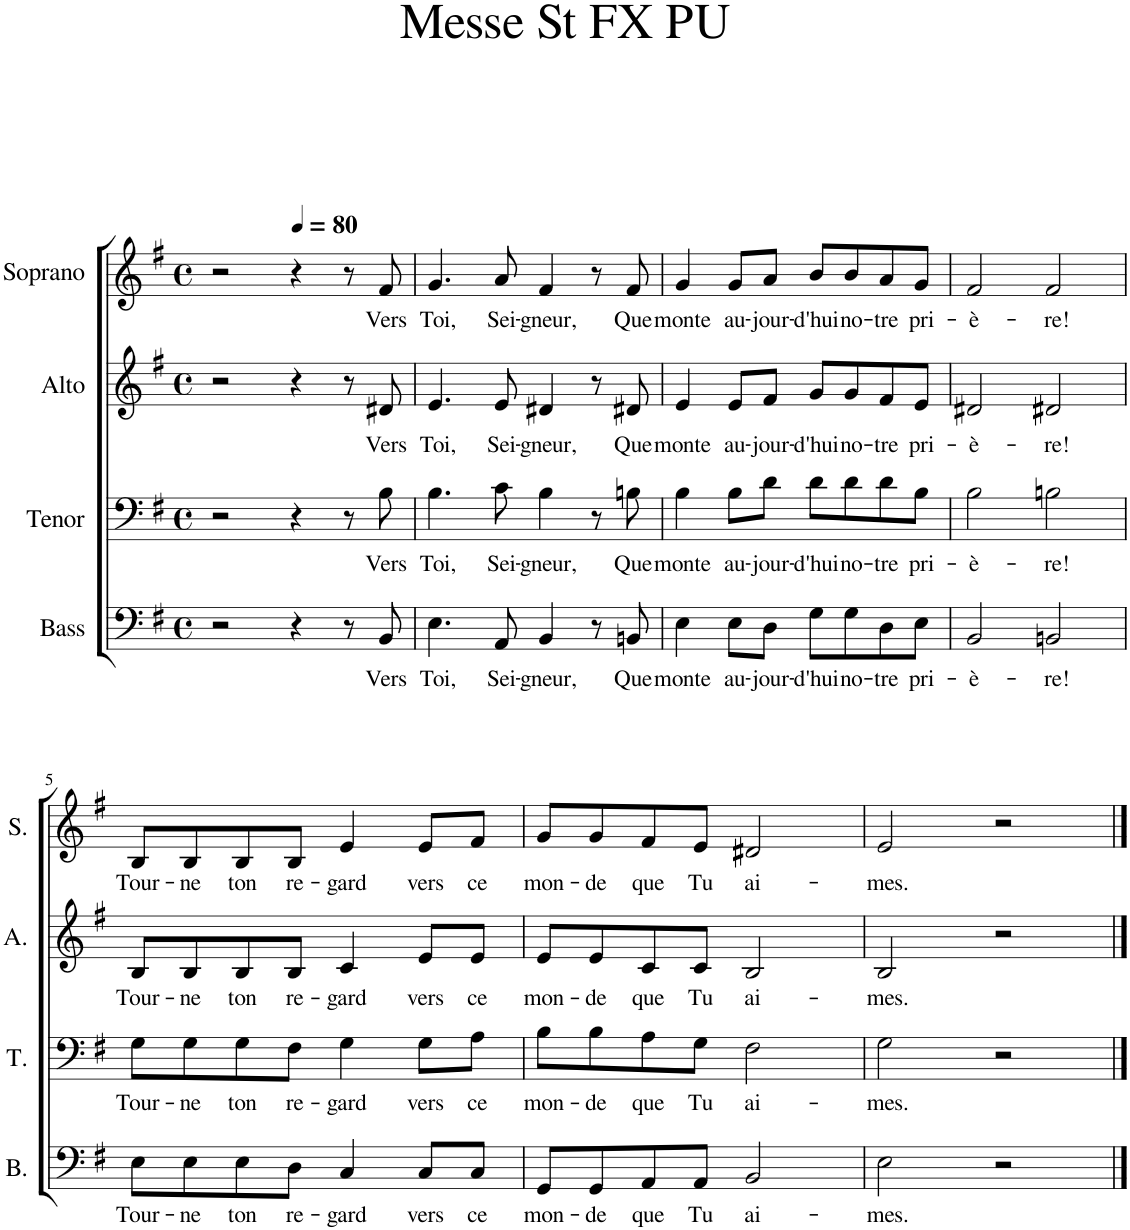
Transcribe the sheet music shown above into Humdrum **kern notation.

**kern	**text	**kern	**text	**kern	**text	**kern	**text
*part4	*part4	*part3	*part3	*part2	*part2	*part1	*part1
*staff4	*staff4	*staff3	*staff3	*staff2	*staff2	*staff1	*staff1
*I"Bass	*	*I"Tenor	*	*I"Alto	*	*I"Soprano	*
*I'B.	*	*I'T.	*	*I'A.	*	*I'S.	*
*clefF4	*	*clefF4	*	*clefG2	*	*clefG2	*
*k[f#]	*	*k[f#]	*	*k[f#]	*	*k[f#]	*
*M4/4	*	*M4/4	*	*M4/4	*	*M4/4	*
*met(c)	*	*met(c)	*	*met(c)	*	*met(c)	*
=1	=1	=1	=1	=1	=1	=1	=1
2r	.	2r	.	2r	.	2r	.
*	*	*	*	*	*	*MM80	*
4r	.	4r	.	4r	.	4r	.
8r	.	8r	.	8r	.	8r	.
!	!LO:LY:b	!	!LO:LY:b	!	!LO:LY:b	!	!LO:LY:b
8BB/	Vers	8B\	Vers	8d#X/	Vers	8f#/	Vers
=2	=2	=2	=2	=2	=2	=2	=2
!	!LO:LY:b	!	!LO:LY:b	!	!LO:LY:b	!	!LO:LY:b
4.E\	Toi,	4.B\	Toi,	4.e/	Toi,	4.g/	Toi,
!	!LO:LY:b	!	!LO:LY:b	!	!LO:LY:b	!	!LO:LY:b
8AA/	Sei-	8c\	Sei-	8e/	Sei-	8a/	Sei-
!	!LO:LY:b	!	!LO:LY:b	!	!LO:LY:b	!	!LO:LY:b
4BB/	-gneur,	4B\	-gneur,	4d#X/	-gneur,	4f#/	-gneur,
8r	.	8r	.	8r	.	8r	.
!	!LO:LY:b	!	!LO:LY:b	!	!LO:LY:b	!	!LO:LY:b
8BBn/	Que	8Bn\	Que	8d#X/	Que	8f#/	Que
=3	=3	=3	=3	=3	=3	=3	=3
!	!LO:LY:b	!	!LO:LY:b	!	!LO:LY:b	!	!LO:LY:b
4E\	monte	4B\	monte	4e/	monte	4g/	monte
!	!LO:LY:b	!	!LO:LY:b	!	!LO:LY:b	!	!LO:LY:b
8E\L	au-	8B\L	au-	8e/L	au-	8g/L	au-
!	!LO:LY:b	!	!LO:LY:b	!	!LO:LY:b	!	!LO:LY:b
8D\J	-jour-	8d\J	-jour-	8f#/J	-jour-	8a/J	-jour-
!	!LO:LY:b	!	!LO:LY:b	!	!LO:LY:b	!	!LO:LY:b
8G\L	-d'hui	8d\L	-d'hui	8g/L	-d'hui	8b/L	-d'hui
!	!LO:LY:b	!	!LO:LY:b	!	!LO:LY:b	!	!LO:LY:b
8G\	no-	8d\	no-	8g/	no-	8b/	no-
!	!LO:LY:b	!	!LO:LY:b	!	!LO:LY:b	!	!LO:LY:b
8D\	-tre	8d\	-tre	8f#/	-tre	8a/	-tre
!	!LO:LY:b	!	!LO:LY:b	!	!LO:LY:b	!	!LO:LY:b
8E\J	pri-	8B\J	pri-	8e/J	pri-	8g/J	pri-
=4	=4	=4	=4	=4	=4	=4	=4
!	!LO:LY:b	!	!LO:LY:b	!	!LO:LY:b	!	!LO:LY:b
2BB/	-è-	2B\	-è-	2d#X/	-è-	2f#/	-è-
!	!LO:LY:b	!	!LO:LY:b	!	!LO:LY:b	!	!LO:LY:b
2BBn/	-re!	2Bn\	-re!	2d#X/	-re!	2f#/	-re!
!!LO:LB:g=z
=5	=5	=5	=5	=5	=5	=5	=5
!	!LO:LY:b	!	!LO:LY:b	!	!LO:LY:b	!	!LO:LY:b
8E\L	Tour-	8G\L	Tour-	8B/L	Tour-	8B/L	Tour-
!	!LO:LY:b	!	!LO:LY:b	!	!LO:LY:b	!	!LO:LY:b
8E\	-ne	8G\	-ne	8B/	-ne	8B/	-ne
!	!LO:LY:b	!	!LO:LY:b	!	!LO:LY:b	!	!LO:LY:b
8E\	ton	8G\	ton	8B/	ton	8B/	ton
!	!LO:LY:b	!	!LO:LY:b	!	!LO:LY:b	!	!LO:LY:b
8D\J	re-	8F#\J	re-	8B/J	re-	8B/J	re-
!	!LO:LY:b	!	!LO:LY:b	!	!LO:LY:b	!	!LO:LY:b
4C/	-gard	4G\	-gard	4c/	-gard	4e/	-gard
!	!LO:LY:b	!	!LO:LY:b	!	!LO:LY:b	!	!LO:LY:b
8C/L	vers	8G\L	vers	8e/L	vers	8e/L	vers
!	!LO:LY:b	!	!LO:LY:b	!	!LO:LY:b	!	!LO:LY:b
8C/J	ce	8A\J	ce	8e/J	ce	8f#/J	ce
=6	=6	=6	=6	=6	=6	=6	=6
!	!LO:LY:b	!	!LO:LY:b	!	!LO:LY:b	!	!LO:LY:b
8GG/L	mon-	8B\L	mon-	8e/L	mon-	8g/L	mon-
!	!LO:LY:b	!	!LO:LY:b	!	!LO:LY:b	!	!LO:LY:b
8GG/	-de	8B\	-de	8e/	-de	8g/	-de
!	!LO:LY:b	!	!LO:LY:b	!	!LO:LY:b	!	!LO:LY:b
8AA/	que	8A\	que	8c/	que	8f#/	que
!	!LO:LY:b	!	!LO:LY:b	!	!LO:LY:b	!	!LO:LY:b
8AA/J	Tu	8G\J	Tu	8c/J	Tu	8e/J	Tu
!	!LO:LY:b	!	!LO:LY:b	!	!LO:LY:b	!	!LO:LY:b
2BB/	ai-	2F#\	ai-	2B/	ai-	2d#X/	ai-
=7	=7	=7	=7	=7	=7	=7	=7
!	!LO:LY:b	!	!LO:LY:b	!	!LO:LY:b	!	!LO:LY:b
2E\	-mes.	2G\	-mes.	2B/	-mes.	2e/	-mes.
2r	.	2r	.	2r	.	2r	.
==	==	==	==	==	==	==	==
*-	*-	*-	*-	*-	*-	*-	*-
